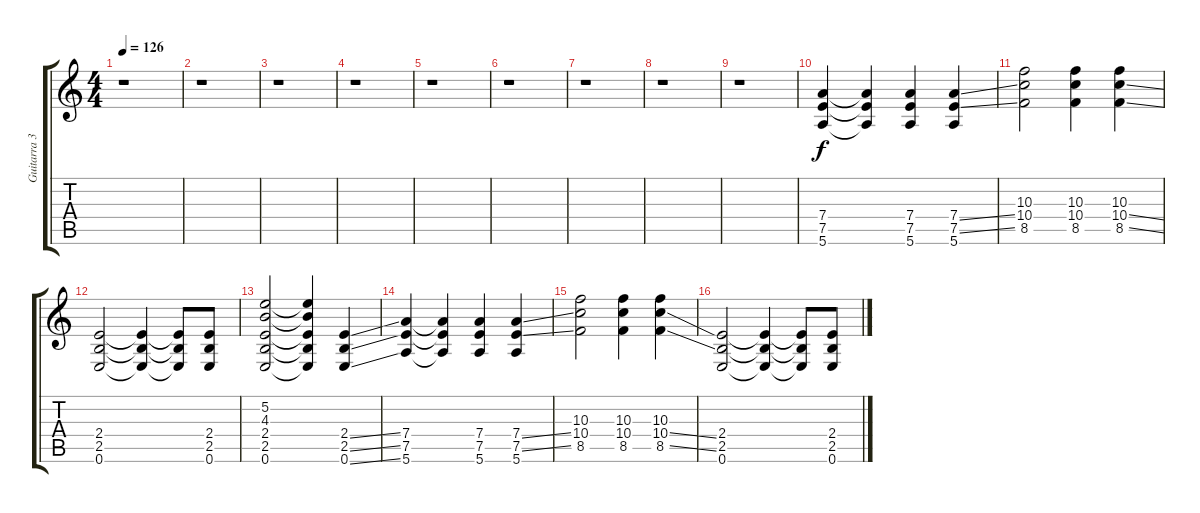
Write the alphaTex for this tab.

\track ("Guitarra 3" "Guitarra 3") {instrument distortionguitar}
\staff {score tabs}
\tuning (E4 B3 G3 D3 A2 E2) {hide}
\ts (4 4)
\tempo 126
\clef g2
\ks c
r.1{dy f} |
r.1 |
r.1 |
r.1 |
r.1 |
r.1 |
r.1 |
r.1 |
r.1 |
(7.4 7.5 5.6).4 (7.4{t} 7.5{t} 5.6{t}).4 (7.4 7.5 5.6).4 (7.4{ss} 7.5{ss} 5.6).4 |
(10.3 10.4 8.5).2 (10.3 10.4 8.5).4 (10.3 10.4{ss} 8.5{ss}).4 |
(2.4 2.5 0.6).2 (2.4{t} 2.5{t} 0.6{t}).4 (2.4{t} 2.5{t} 0.6{t}).8 (2.4 2.5 0.6).8 |
(5.2 4.3 2.4 2.5 0.6).2 (5.2{t} 4.3{t} 2.4{t} 2.5{t} 0.6{t}).4 (2.4{ss} 2.5{ss} 0.6{ss}).4 |
(7.4 7.5 5.6).4 (7.4{t} 7.5{t} 5.6{t}).4 (7.4 7.5 5.6).4 (7.4{ss} 7.5{ss} 5.6).4 |
(10.3 10.4 8.5).2 (10.3 10.4 8.5).4 (10.3 10.4{ss} 8.5{ss}).4 |
(2.4 2.5 0.6).2 (2.4{t} 2.5{t} 0.6{t}).4 (2.4{t} 2.5{t} 0.6{t}).8 (2.4 2.5 0.6).8
